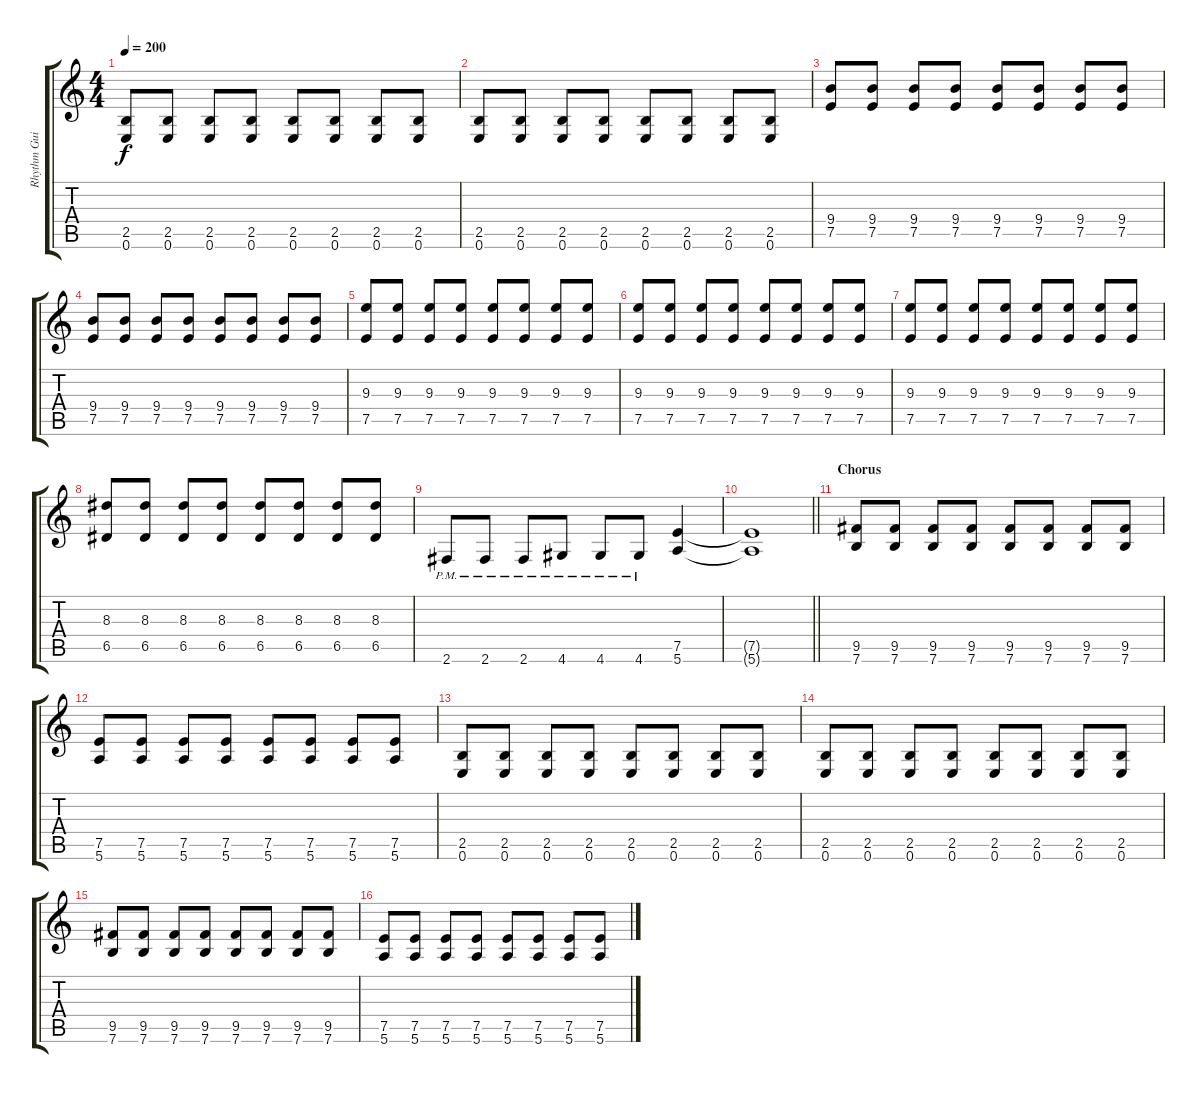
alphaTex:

\track ("Rhythm Guitar " "Rhythm Gui") {instrument distortionguitar}
\staff {score tabs}
\tuning (E4 B3 G3 D3 A2 E2) {hide}
\ts (4 4)
\tempo 200
\clef g2
\ks c
(2.5 0.6).8{dy f} (2.5 0.6).8 (2.5 0.6).8 (2.5 0.6).8 (2.5 0.6).8 (2.5 0.6).8 (2.5 0.6).8 (2.5 0.6).8 |
(2.5 0.6).8 (2.5 0.6).8 (2.5 0.6).8 (2.5 0.6).8 (2.5 0.6).8 (2.5 0.6).8 (2.5 0.6).8 (2.5 0.6).8 |
(9.4 7.5).8 (9.4 7.5).8 (9.4 7.5).8 (9.4 7.5).8 (9.4 7.5).8 (9.4 7.5).8 (9.4 7.5).8 (9.4 7.5).8 |
(9.4 7.5).8 (9.4 7.5).8 (9.4 7.5).8 (9.4 7.5).8 (9.4 7.5).8 (9.4 7.5).8 (9.4 7.5).8 (9.4 7.5).8 |
(9.3 7.5).8 (9.3 7.5).8 (9.3 7.5).8 (9.3 7.5).8 (9.3 7.5).8 (9.3 7.5).8 (9.3 7.5).8 (9.3 7.5).8 |
(9.3 7.5).8 (9.3 7.5).8 (9.3 7.5).8 (9.3 7.5).8 (9.3 7.5).8 (9.3 7.5).8 (9.3 7.5).8 (9.3 7.5).8 |
(9.3 7.5).8 (9.3 7.5).8 (9.3 7.5).8 (9.3 7.5).8 (9.3 7.5).8 (9.3 7.5).8 (9.3 7.5).8 (9.3 7.5).8 |
(8.3 6.5).8 (8.3 6.5).8 (8.3 6.5).8 (8.3 6.5).8 (8.3 6.5).8 (8.3 6.5).8 (8.3 6.5).8 (8.3 6.5).8 |
2.6{pm}.8 2.6{pm}.8 2.6{pm}.8 4.6{pm}.8 4.6{pm}.8 4.6{pm}.8 (7.5 5.6).4 |
\barLineRight lightlight
(7.5{t} 5.6{t}).1 |
\section ("" "Chorus")
(9.5 7.6).8 (9.5 7.6).8 (9.5 7.6).8 (9.5 7.6).8 (9.5 7.6).8 (9.5 7.6).8 (9.5 7.6).8 (9.5 7.6).8 |
(7.5 5.6).8 (7.5 5.6).8 (7.5 5.6).8 (7.5 5.6).8 (7.5 5.6).8 (7.5 5.6).8 (7.5 5.6).8 (7.5 5.6).8 |
(2.5 0.6).8 (2.5 0.6).8 (2.5 0.6).8 (2.5 0.6).8 (2.5 0.6).8 (2.5 0.6).8 (2.5 0.6).8 (2.5 0.6).8 |
(2.5 0.6).8 (2.5 0.6).8 (2.5 0.6).8 (2.5 0.6).8 (2.5 0.6).8 (2.5 0.6).8 (2.5 0.6).8 (2.5 0.6).8 |
(9.5 7.6).8 (9.5 7.6).8 (9.5 7.6).8 (9.5 7.6).8 (9.5 7.6).8 (9.5 7.6).8 (9.5 7.6).8 (9.5 7.6).8 |
(7.5 5.6).8 (7.5 5.6).8 (7.5 5.6).8 (7.5 5.6).8 (7.5 5.6).8 (7.5 5.6).8 (7.5 5.6).8 (7.5 5.6).8
